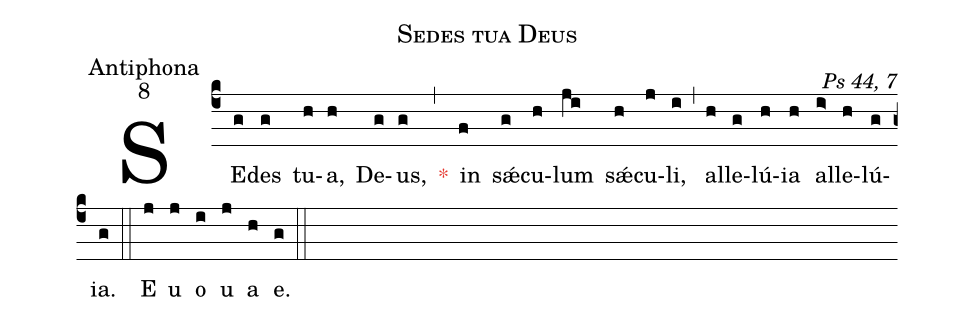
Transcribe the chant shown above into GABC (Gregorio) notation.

name:Sedes tua Deus;
office-part:Antiphona;
mode:8;
commentary:Ps 44, 7;
%%
(c4) SE(g)des(g) tu(h)a,(h) De(g)us,(g) <c>*</c>(,)  in(f) s<sp>'ae</sp>(g)cu(h)lum(ji) s<sp>'ae</sp>(h)cu(j)li,(i) (,)  al(h)le(g)lú(h)ia(h) al(i>)le(h)lú(g)ia.(g) (::) E(j) u(j) o(i) u(j) a(h) e.(g) (::)()
